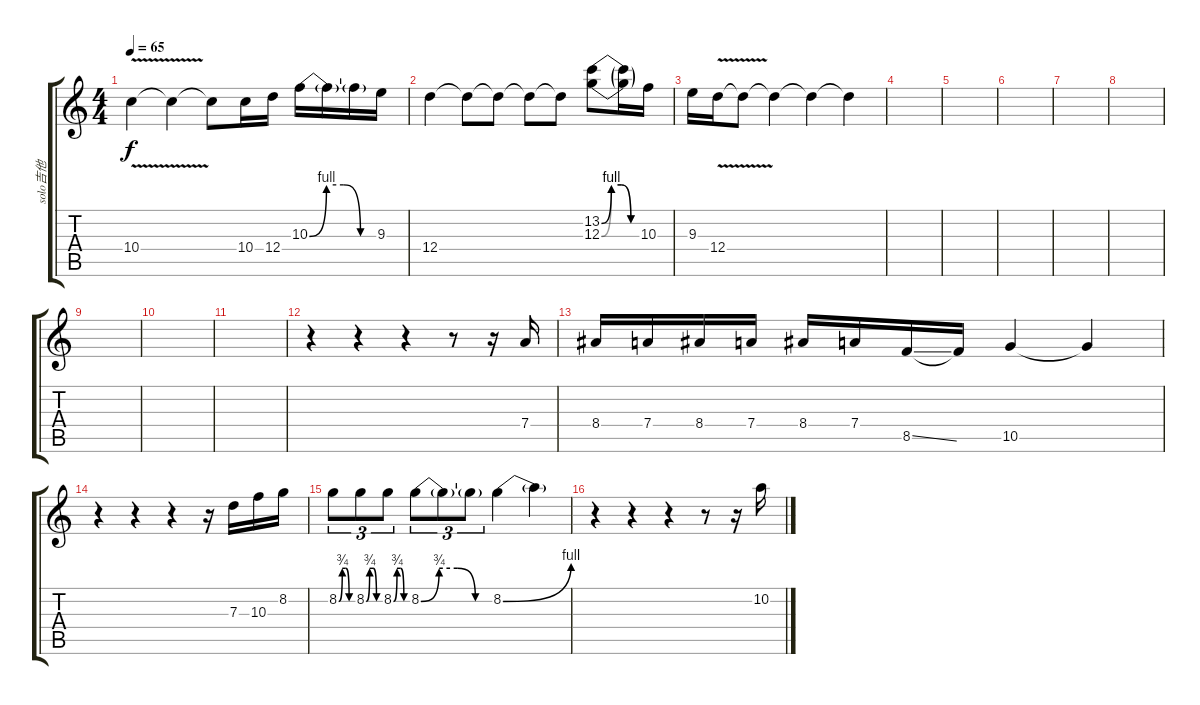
\track ("solo吉他" "solo吉他") {instrument distortionguitar}
\staff {score tabs}
\tuning (E4 B3 G3 D3 A2 E2) {hide}
\ts (4 4)
\tempo 65
\clef g2
\ks c
10.4{v}.4{dy f} 10.4{t}.4 10.4{t}.8 10.4.16 12.4.16 10.3{be (custom 0 0 15 4 30 4 45 0 60 0)}.16 10.3{t}.16 10.3{t}.16 9.3.16 |
12.4.4 12.4{t}.8 12.4{t}.8 12.4{t}.8 12.4{t}.8 (13.2{be (custom 0 0 15 4 30 4 45 0 60 0)} 12.3{be (custom 0 0 15 4 30 4 45 0 60 0)}).8 (13.2{t} 12.3{t}).16 10.3.16 |
9.3.16 12.4{v}.16 12.4{t}.8 12.4{t}.4 12.4{t}.4 12.4{t}.4 |
|
|
|
|
|
|
|
|
r.4 r.4 r.4 r.8 r.16 7.4.16 |
8.4.16 7.4.16 8.4.16 7.4.16 8.4.16 7.4.16 8.5{ss}.16 8.5{t}.16 10.5.4 10.5{t}.4 |
r.4 r.4 r.4 r.16 7.3.16 10.3.16 8.2.16 |
8.2{be (custom 0 0 15 3 30 3 45 0 60 0)}.8{tu (3 2)} 8.2{be (custom 0 0 15 3 30 3 45 0 60 0)}.8{tu (3 2)} 8.2{be (custom 0 0 15 3 30 3 45 0 60 0)}.8{tu (3 2)} 8.2{be (custom 0 0 15 3 30 3 45 0 60 0)}.8{tu (3 2)} 8.2{t}.8{tu (3 2)} 8.2{t}.8{tu (3 2)} 8.2{be (bend 0 0 60 4)}.4 8.2{t}.4 |
r.4 r.4 r.4 r.8 r.16 10.2.16
